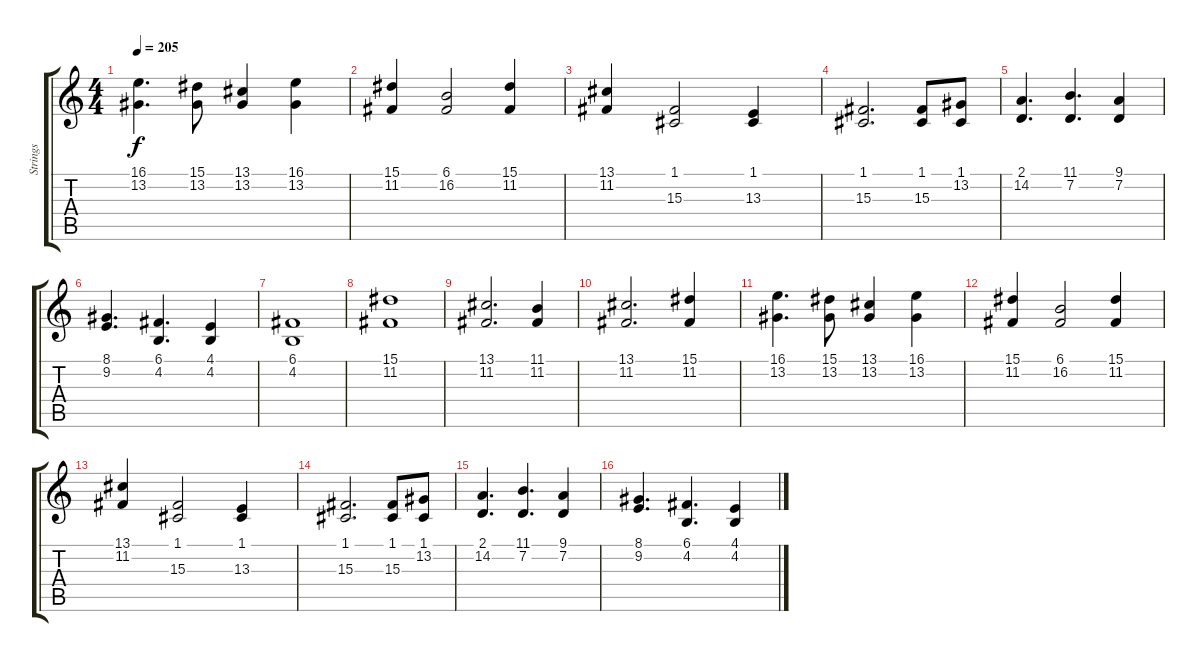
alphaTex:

\track ("Strings" "Strings") {instrument stringensemble1}
\staff {score tabs}
\tuning (C4 G3 Eb3 Bb2 F2 C2) {hide}
\ts (4 4)
\tempo 205
\clef g2
\ks c
(16.1 13.2).4{d dy f} (15.1 13.2).8 (13.1 13.2).4 (16.1 13.2).4 |
(15.1 11.2).4 (6.1 16.2).2 (15.1 11.2).4 |
(13.1 11.2).4 (1.1 15.3).2 (1.1 13.3).4 |
(1.1 15.3).2{d} (1.1 15.3).8 (1.1 13.2).8 |
(2.1 14.2).4{d} (11.1 7.2).4{d} (9.1 7.2).4 |
(8.1 9.2).4{d} (6.1 4.2).4{d} (4.1 4.2).4 |
(6.1 4.2).1 |
(15.1 11.2).1 |
(13.1 11.2).2{d} (11.1 11.2).4 |
(13.1 11.2).2{d} (15.1 11.2).4 |
(16.1 13.2).4{d} (15.1 13.2).8 (13.1 13.2).4 (16.1 13.2).4 |
(15.1 11.2).4 (6.1 16.2).2 (15.1 11.2).4 |
(13.1 11.2).4 (1.1 15.3).2 (1.1 13.3).4 |
(1.1 15.3).2{d} (1.1 15.3).8 (1.1 13.2).8 |
(2.1 14.2).4{d} (11.1 7.2).4{d} (9.1 7.2).4 |
(8.1 9.2).4{d} (6.1 4.2).4{d} (4.1 4.2).4
